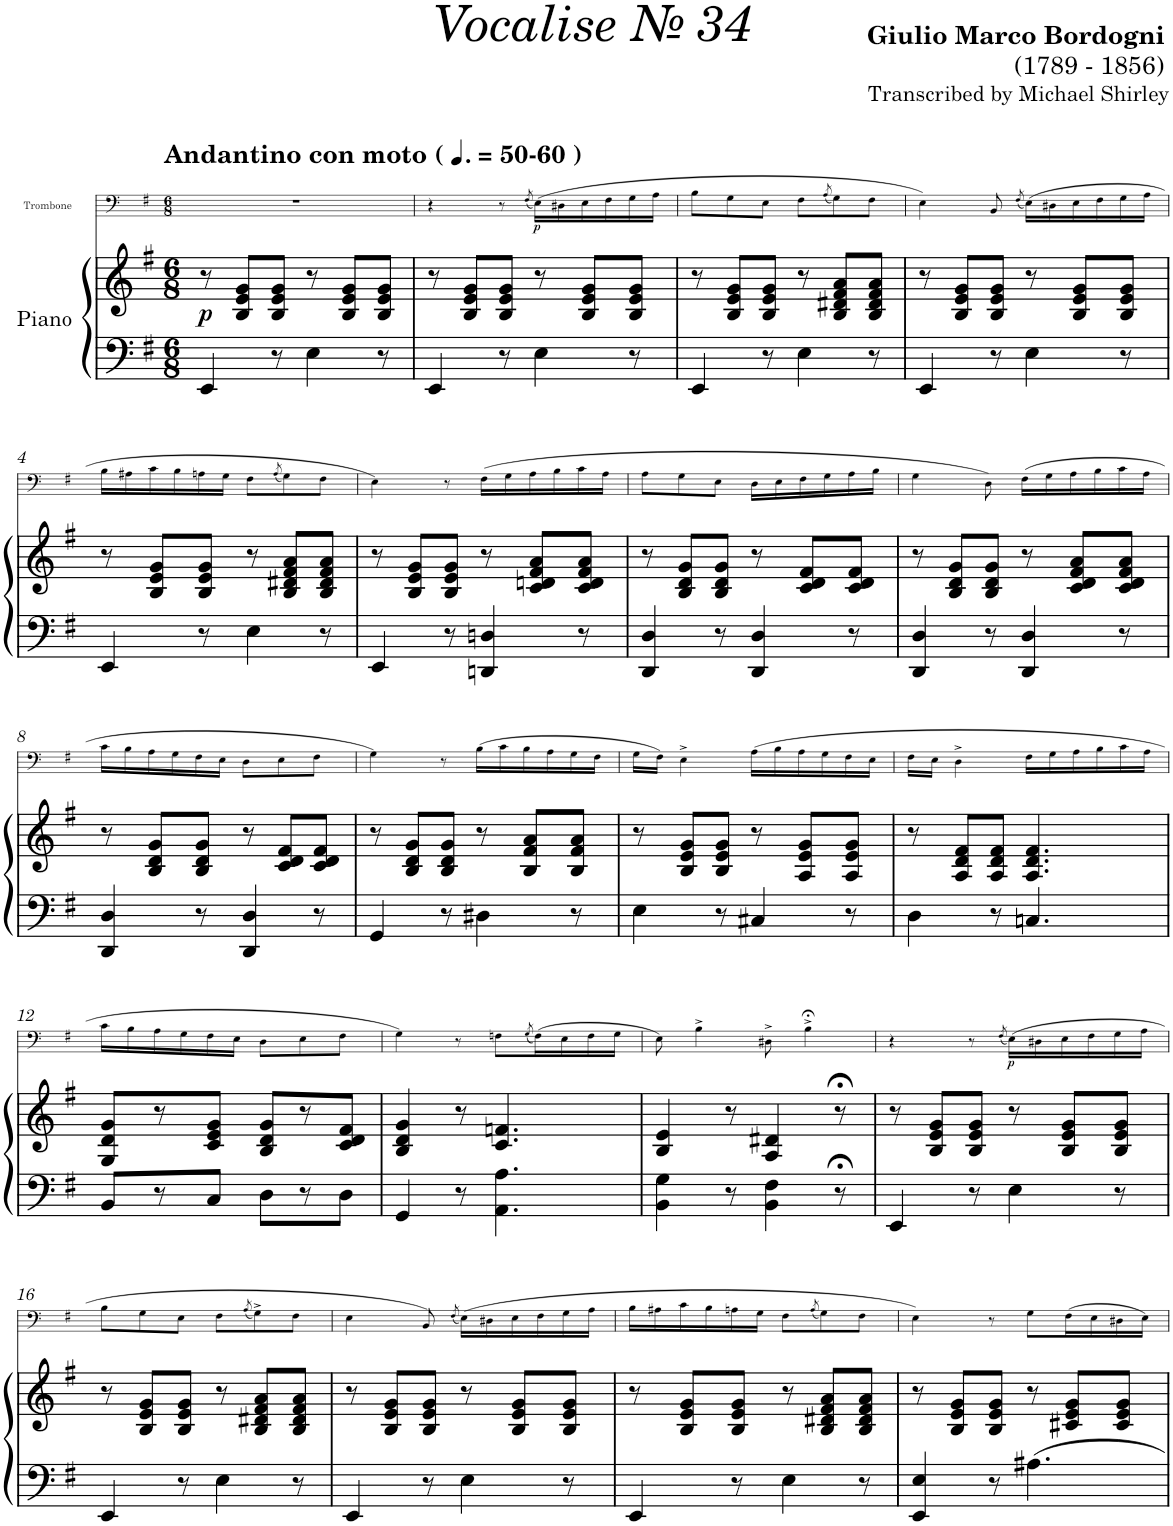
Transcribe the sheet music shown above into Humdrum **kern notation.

**kern	**kern	**dynam	**kern	**dynam
*part2	*part2	*part2	*part1	*part1
*staff3	*staff2	*staff2/3	*staff1	*staff1
*I"Piano	*	*	*I"Trombone	*
*I'Pno	*	*	*I'Trb	*
*	*	*	*stria5	*
*clefF4	*clefG2	*	*clefF4	*
*k[f#]	*k[f#]	*	*k[f#]	*
*M6/8	*M6/8	*	*M6/8	*
*MM75	*MM75	*	*MM75	*
=1	=1	=1	=1	=1
!	!	!	!LO:TX:a:B:t=Andantino con moto (	!
!	!	!	!LO:TX:a:B:t=-60 )	!
!	!	!LO:DY:b	!	!
4EE/	8r	p	2.r	.
.	8B/ 8e/ 8g/L	.	.	.
8r	8B/ 8e/ 8g/J	.	.	.
4E\	8r	.	.	.
.	8B/ 8e/ 8g/L	.	.	.
8r	8B/ 8e/ 8g/J	.	.	.
=1X1	=1X1	=1X1	=1X1	=1X1
4EE/	8r	.	4r	.
.	8B/ 8e/ 8g/L	.	.	.
8r	8B/ 8e/ 8g/J	.	8r	.
.	.	.	(8qF#/	.
!	!	!	!	!LO:DY:b
4E\	8r	.	(16E\LL)	p
.	.	.	16D#X\	.
.	8B/ 8e/ 8g/L	.	16E\	.
.	.	.	16F#\	.
8r	8B/ 8e/ 8g/J	.	16G\	.
.	.	.	16A\JJ	.
=2	=2	=2	=2	=2
4EE/	8r	.	8B\L	.
.	8B/ 8e/ 8g/L	.	8G\	.
8r	8B/ 8e/ 8g/J	.	8E\J	.
4E\	8r	.	8F#\L	.
.	.	.	(8qA/	.
.	8B/ 8d#X/ 8f#/ 8a/L	.	8G\)	.
8r	8B/ 8d#/ 8f#/ 8a/J	.	8F#\J	.
=3	=3	=3	=3	=3
4EE/	8r	.	4E\)	.
.	8B/ 8e/ 8g/L	.	.	.
8r	8B/ 8e/ 8g/J	.	8BB/	.
.	.	.	(8qF#/	.
4E\	8r	.	(16E\LL)	.
.	.	.	16D#X\	.
.	8B/ 8e/ 8g/L	.	16E\	.
.	.	.	16F#\	.
8r	8B/ 8e/ 8g/J	.	16G\	.
.	.	.	16A\JJ	.
!!LO:LB:g=z
=4	=4	=4	=4	=4
4EE/	8r	.	16B\LL	.
.	.	.	16A#X\	.
.	8B/ 8e/ 8g/L	.	16c\	.
.	.	.	16B\	.
8r	8B/ 8e/ 8g/J	.	16An\	.
.	.	.	16G\JJ	.
4E\	8r	.	8F#\L	.
.	.	.	(8qA/	.
.	8B/ 8d#X/ 8f#/ 8a/L	.	8G\)	.
8r	8B/ 8d#/ 8f#/ 8a/J	.	8F#\J	.
=5	=5	=5	=5	=5
4EE/	8r	.	4E\)	.
.	8B/ 8e/ 8g/L	.	.	.
8r	8B/ 8e/ 8g/J	.	8r	.
4DDn/ 4Dn/	8r	.	(>16F#\LL	.
.	.	.	16G\	.
.	8c/ 8dn/ 8f#/ 8a/L	.	16A\	.
.	.	.	16B\	.
8r	8c/ 8d/ 8f#/ 8a/J	.	16c\	.
.	.	.	16A\JJ	.
=6	=6	=6	=6	=6
4DD/ 4D/	8r	.	8A\L	.
.	8B/ 8d/ 8g/L	.	8G\	.
8r	8B/ 8d/ 8g/J	.	8E\J	.
4DD/ 4D/	8r	.	16D\LL	.
.	.	.	16E\	.
.	8c/ 8d/ 8f#/L	.	16F#\	.
.	.	.	16G\	.
8r	8c/ 8d/ 8f#/J	.	16A\	.
.	.	.	16B\JJ	.
=7	=7	=7	=7	=7
4DD/ 4D/	8r	.	4G\	.
.	8B/ 8d/ 8g/L	.	.	.
8r	8B/ 8d/ 8g/J	.	8D\)	.
4DD/ 4D/	8r	.	(>16F#\LL	.
.	.	.	16G\	.
.	8c/ 8d/ 8f#/ 8a/L	.	16A\	.
.	.	.	16B\	.
8r	8c/ 8d/ 8f#/ 8a/J	.	16c\	.
.	.	.	16A\JJ	.
!!LO:LB:g=z
=8	=8	=8	=8	=8
4DD/ 4D/	8r	.	16c\LL	.
.	.	.	16B\	.
.	8B/ 8d/ 8g/L	.	16A\	.
.	.	.	16G\	.
8r	8B/ 8d/ 8g/J	.	16F#\	.
.	.	.	16E\JJ	.
4DD/ 4D/	8r	.	8D\L	.
.	8c/ 8d/ 8f#/L	.	8E\	.
8r	8c/ 8d/ 8f#/J	.	8F#\J	.
=9	=9	=9	=9	=9
4GG/	8r	.	4G\)	.
.	8B/ 8d/ 8g/L	.	.	.
8r	8B/ 8d/ 8g/J	.	8r	.
4D#X\	8r	.	(16B\LL	.
.	.	.	16c\	.
.	8B/ 8f#/ 8a/L	.	16B\	.
.	.	.	16A\	.
8r	8B/ 8f#/ 8a/J	.	16G\	.
.	.	.	16F#\JJ	.
=10	=10	=10	=10	=10
4E\	8r	.	16G\LL	.
.	.	.	16F#\JJ)	.
.	8B/ 8e/ 8g/L	.	4E^\	.
8r	8B/ 8e/ 8g/J	.	.	.
4C#X/	8r	.	(16A\LL	.
.	.	.	16B\	.
.	8A/ 8e/ 8g/L	.	16A\	.
.	.	.	16G\	.
8r	8A/ 8e/ 8g/J	.	16F#\	.
.	.	.	16E\JJ	.
=11	=11	=11	=11	=11
4D\	8r	.	16F#\LL	.
.	.	.	16E\JJ	.
.	8A/ 8d/ 8f#/L	.	4D^\	.
8r	8A/ 8d/ 8f#/J	.	.	.
4.Cn/	4.A/ 4.d/ 4.f#/	.	16F#\LL	.
.	.	.	16G\	.
.	.	.	16A\	.
.	.	.	16B\	.
.	.	.	16c\	.
.	.	.	16A\JJ	.
!!LO:LB:g=z
=12	=12	=12	=12	=12
8BB/L	8G/ 8d/ 8g/L	.	16c\LL	.
.	.	.	16B\	.
8r	8r	.	16A\	.
.	.	.	16G\	.
8C/J	8c/ 8e/ 8g/J	.	16F#\	.
.	.	.	16E\JJ	.
8D\L	8B/ 8d/ 8g/L	.	8D\L	.
8r	8r	.	8E\	.
8D\J	8c/ 8d/ 8f#/J	.	8F#\J	.
=13	=13	=13	=13	=13
4GG/	4B/ 4d/ 4g/	.	4G\)	.
8r	8r	.	8r	.
4.AA\ 4.A\	4.c/ 4.fn/	.	8Fn\L	.
.	.	.	(8qG/	.
.	.	.	(>16F\L)	.
.	.	.	16E\	.
.	.	.	16F\	.
.	.	.	16G\JJ	.
=14	=14	=14	=14	=14
4BB\ 4G\	4B/ 4e/	.	8E\)	.
.	.	.	4B^\	.
8r	8r	.	.	.
4BB\ 4F#\	4A/ 4d#X/	.	8D#X^\	.
.	.	.	4B;<^\	.
8r;<	8r;<	.	.	.
=15	=15	=15	=15	=15
4EE/	8r	.	4r	.
.	8B/ 8e/ 8g/L	.	.	.
8r	8B/ 8e/ 8g/J	.	8r	.
.	.	.	(8qF#/	.
!	!	!	!	!LO:DY:b
4E\	8r	.	(>16E\LL)	p
.	.	.	16D#X\	.
.	8B/ 8e/ 8g/L	.	16E\	.
.	.	.	16F#\	.
8r	8B/ 8e/ 8g/J	.	16G\	.
.	.	.	16A\JJ	.
!!LO:LB:g=z
=16	=16	=16	=16	=16
4EE/	8r	.	8B\L	.
.	8B/ 8e/ 8g/L	.	8G\	.
8r	8B/ 8e/ 8g/J	.	8E\J	.
4E\	8r	.	8F#\L	.
.	.	.	(8qA/	.
.	8B/ 8d#X/ 8f#/ 8a/L	.	8G^\)	.
8r	8B/ 8d#/ 8f#/ 8a/J	.	8F#\J	.
=17	=17	=17	=17	=17
4EE/	8r	.	4E\	.
.	8B/ 8e/ 8g/L	.	.	.
8r	8B/ 8e/ 8g/J	.	8BB/)	.
.	.	.	(8qF#/	.
4E\	8r	.	(>16E\LL)	.
.	.	.	16D#X\	.
.	8B/ 8e/ 8g/L	.	16E\	.
.	.	.	16F#\	.
8r	8B/ 8e/ 8g/J	.	16G\	.
.	.	.	16A\JJ	.
=18	=18	=18	=18	=18
4EE/	8r	.	16B\LL	.
.	.	.	16A#X\	.
.	8B/ 8e/ 8g/L	.	16c\	.
.	.	.	16B\	.
8r	8B/ 8e/ 8g/J	.	16An\	.
.	.	.	16G\JJ	.
4E\	8r	.	8F#\L	.
.	.	.	(8qA/	.
.	8B/ 8d#X/ 8f#/ 8a/L	.	8G\)	.
8r	8B/ 8d#/ 8f#/ 8a/J	.	8F#\J	.
=19	=19	=19	=19	=19
4EE/ 4E/	8r	.	4E\)	.
.	8B/ 8e/ 8g/L	.	.	.
8r	8B/ 8e/ 8g/J	.	8r	.
4.A#X\	8r	.	8G\L	.
.	8c#X/ 8e/ 8g/L	.	(16F#\L	.
.	.	.	16E\	.
.	8c#/ 8e/ 8g/J	.	16D#X\	.
.	.	.	16E\JJ)	.
=	=	=	=	=
*-	*-	*-	*-	*-
